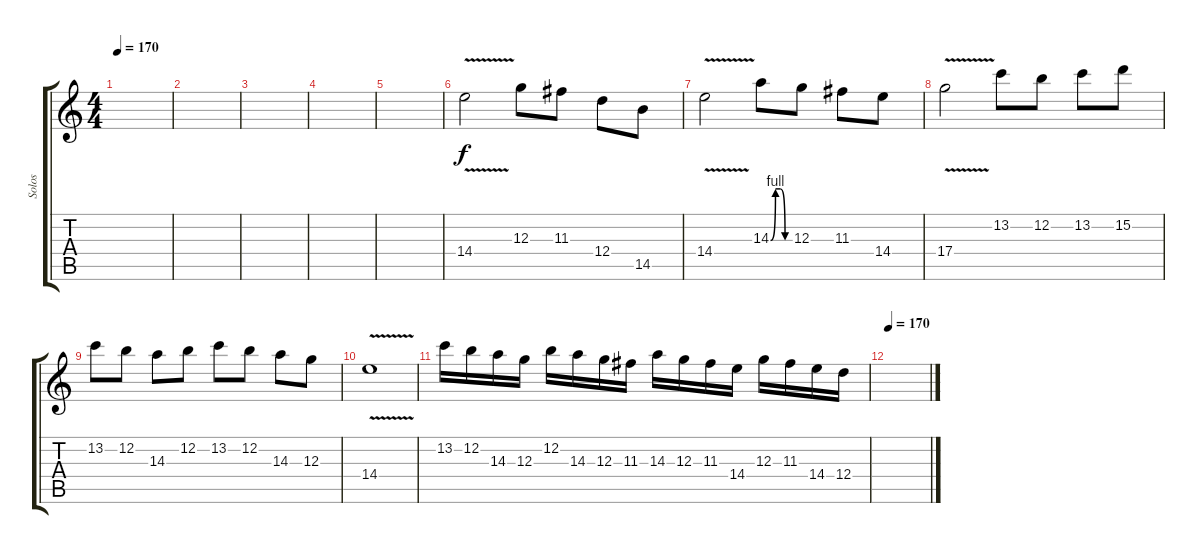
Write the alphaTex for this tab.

\track ("Solos" "Solos") {instrument distortionguitar}
\staff {score tabs}
\tuning (E4 B3 G3 D3 A2 E2) {hide}
\ts (4 4)
\tempo 170
\clef g2
\ks c
|
|
|
|
|
14.4{v}.2 12.3.8 11.3.8 12.4.8 14.5.8 |
14.4{v}.2 14.3{be (custom 0 0 15 4 30 4 45 0 60 0)}.8 12.3.8 11.3.8 14.4.8 |
17.4{v}.2 13.2.8 12.2.8 13.2.8 15.2.8 |
13.2.8 12.2.8 14.3.8 12.2.8 13.2.8 12.2.8 14.3.8 12.3.8 |
14.4{v}.1 |
13.2.16 12.2.16 14.3.16 12.3.16 12.2.16 14.3.16 12.3.16 11.3.16 14.3.16 12.3.16 11.3.16 14.4.16 12.3.16 11.3.16 14.4.16 12.4.16 |
\tempo 170
